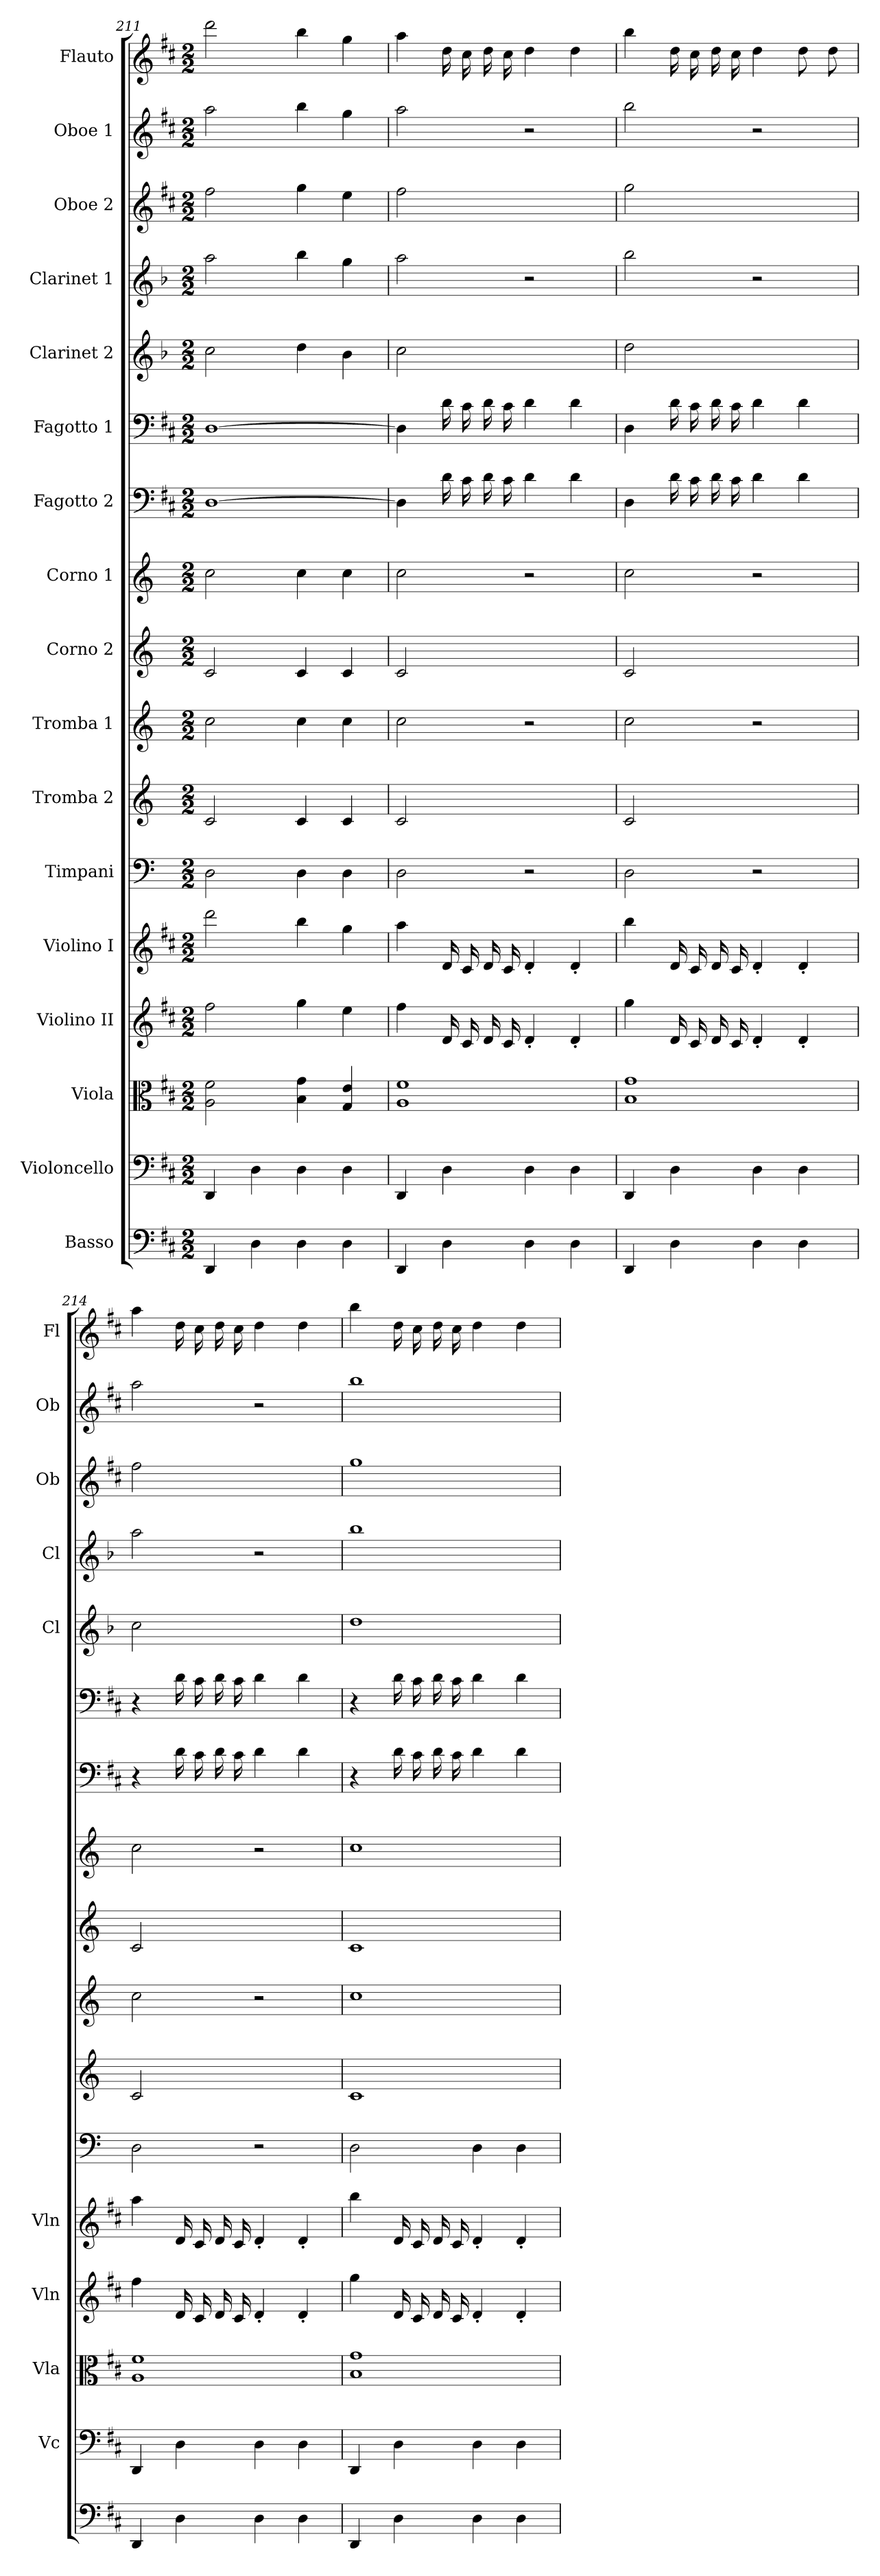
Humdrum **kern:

**kern	**kern	**kern	**kern	**kern	**kern	**kern	**kern	**kern	**kern	**kern	**kern	**kern	**kern	**kern	**kern	**kern
*part17	*part16	*part15	*part14	*part13	*part12	*part11	*part10	*part9	*part8	*part7	*part6	*part5	*part4	*part3	*part2	*part1
*staff17	*staff16	*staff15	*staff14	*staff13	*staff12	*staff11	*staff10	*staff9	*staff8	*staff7	*staff6	*staff5	*staff4	*staff3	*staff2	*staff1
*I"Basso	*I"Violoncello	*I"Viola	*I"Violino II	*I"Violino I	*I"Timpani	*I"Tromba 2	*I"Tromba 1	*I"Corno 2	*I"Corno 1	*I"Fagotto 2	*I"Fagotto 1	*I"Clarinet 2	*I"Clarinet 1	*I"Oboe 2	*I"Oboe 1	*I"Flauto
*	*I'Vc	*I'Vla	*I'Vln	*I'Vln	*	*	*	*	*	*	*	*I'Cl	*I'Cl	*I'Ob	*I'Ob	*I'Fl
*clefF4	*clefF4	*clefC3	*clefG2	*clefG2	*clefF4	*clefG2	*clefG2	*clefG2	*clefG2	*clefF4	*clefF4	*clefG2	*clefG2	*clefG2	*clefG2	*clefG2
*ITrd7c12	*	*	*	*	*	*ITrd-1c-2	*ITrd-1c-2	*ITrd6c10	*ITrd6c10	*	*	*ITrd2c3	*ITrd2c3	*	*	*
*k[f#c#]	*k[f#c#]	*k[f#c#]	*k[f#c#]	*k[f#c#]	*	*	*	*	*	*k[f#c#]	*k[f#c#]	*k[f#c#]	*k[f#c#]	*k[f#c#]	*k[f#c#]	*k[f#c#]
*M2/2	*M2/2	*M2/2	*M2/2	*M2/2	*M2/2	*M2/2	*M2/2	*M2/2	*M2/2	*M2/2	*M2/2	*M2/2	*M2/2	*M2/2	*M2/2	*M2/2
=211	=211	=211	=211	=211	=211	=211	=211	=211	=211	=211	=211	=211	=211	=211	=211	=211
4DDD	4DD	2A 2f#	2ff#	2ddd	2D	2d	2dd	2D	2d	[1D	[1D	2a	2ff#	2ff#	2aa	2ddd
4DD	4D	.	.	.	.	.	.	.	.	.	.	.	.	.	.	.
4DD	4D	4B 4g	4gg	4bb	4D	4d	4dd	4D	4d	.	.	4b	4gg	4gg	4bb	4bb
4DD	4D	4G 4e	4ee	4gg	4D	4d	4dd	4D	4d	.	.	4g	4ee	4ee	4gg	4gg
=212	=212	=212	=212	=212	=212	=212	=212	=212	=212	=212	=212	=212	=212	=212	=212	=212
4DDD	4DD	1A 1f#	4ff#	4aa	2D	2d	2dd	2D	2d	4D]	4D]	2a	2ff#	2ff#	2aa	4aa
4DD	4D	.	16d	16d	.	.	.	.	.	16d	16d	.	.	.	.	16dd
.	.	.	16c#	16c#	.	.	.	.	.	16c#	16c#	.	.	.	.	16cc#
.	.	.	16d	16d	.	.	.	.	.	16d	16d	.	.	.	.	16dd
.	.	.	16c#	16c#	.	.	.	.	.	16c#	16c#	.	.	.	.	16cc#
4DD	4D	.	4d'	4d'	2r	2ryy	2r	2ryy	2r	4d	4d	2ryy	2r	2ryy	2r	4dd
4DD	4D	.	4d'	4d'	.	.	.	.	.	4d	4d	.	.	.	.	4dd
=213	=213	=213	=213	=213	=213	=213	=213	=213	=213	=213	=213	=213	=213	=213	=213	=213
4DDD	4DD	1B 1g	4gg	4bb	2D	2d	2dd	2D	2d	4D	4D	2b	2gg	2gg	2bb	4bb
4DD	4D	.	16d	16d	.	.	.	.	.	16d	16d	.	.	.	.	16dd
.	.	.	16c#	16c#	.	.	.	.	.	16c#	16c#	.	.	.	.	16cc#
.	.	.	16d	16d	.	.	.	.	.	16d	16d	.	.	.	.	16dd
.	.	.	16c#	16c#	.	.	.	.	.	16c#	16c#	.	.	.	.	16cc#
4DD	4D	.	4d'	4d'	2r	2ryy	2r	2ryy	2r	4d	4d	2ryy	2r	2ryy	2r	4dd
4DD	4D	.	4d'	4d'	.	.	.	.	.	4d	4d	.	.	.	.	8dd
.	.	.	.	.	.	.	.	.	.	.	.	.	.	.	.	8dd
=214	=214	=214	=214	=214	=214	=214	=214	=214	=214	=214	=214	=214	=214	=214	=214	=214
4DDD	4DD	1A 1f#	4ff#	4aa	2D	2d	2dd	2D	2d	4r	4r	2a	2ff#	2ff#	2aa	4aa
4DD	4D	.	16d	16d	.	.	.	.	.	16d	16d	.	.	.	.	16dd
.	.	.	16c#	16c#	.	.	.	.	.	16c#	16c#	.	.	.	.	16cc#
.	.	.	16d	16d	.	.	.	.	.	16d	16d	.	.	.	.	16dd
.	.	.	16c#	16c#	.	.	.	.	.	16c#	16c#	.	.	.	.	16cc#
4DD	4D	.	4d'	4d'	2r	2ryy	2r	2ryy	2r	4d	4d	2ryy	2r	2ryy	2r	4dd
4DD	4D	.	4d'	4d'	.	.	.	.	.	4d	4d	.	.	.	.	4dd
=215	=215	=215	=215	=215	=215	=215	=215	=215	=215	=215	=215	=215	=215	=215	=215	=215
4DDD	4DD	1B 1g	4gg	4bb	2D	1d	1dd	1D	1d	4r	4r	1b	1gg	1gg	1bb	4bb
4DD	4D	.	16d	16d	.	.	.	.	.	16d	16d	.	.	.	.	16dd
.	.	.	16c#	16c#	.	.	.	.	.	16c#	16c#	.	.	.	.	16cc#
.	.	.	16d	16d	.	.	.	.	.	16d	16d	.	.	.	.	16dd
.	.	.	16c#	16c#	.	.	.	.	.	16c#	16c#	.	.	.	.	16cc#
4DD	4D	.	4d'	4d'	4D	.	.	.	.	4d	4d	.	.	.	.	4dd
4DD	4D	.	4d'	4d'	4D	.	.	.	.	4d	4d	.	.	.	.	4dd
=	=	=	=	=	=	=	=	=	=	=	=	=	=	=	=	=
*-	*-	*-	*-	*-	*-	*-	*-	*-	*-	*-	*-	*-	*-	*-	*-	*-
